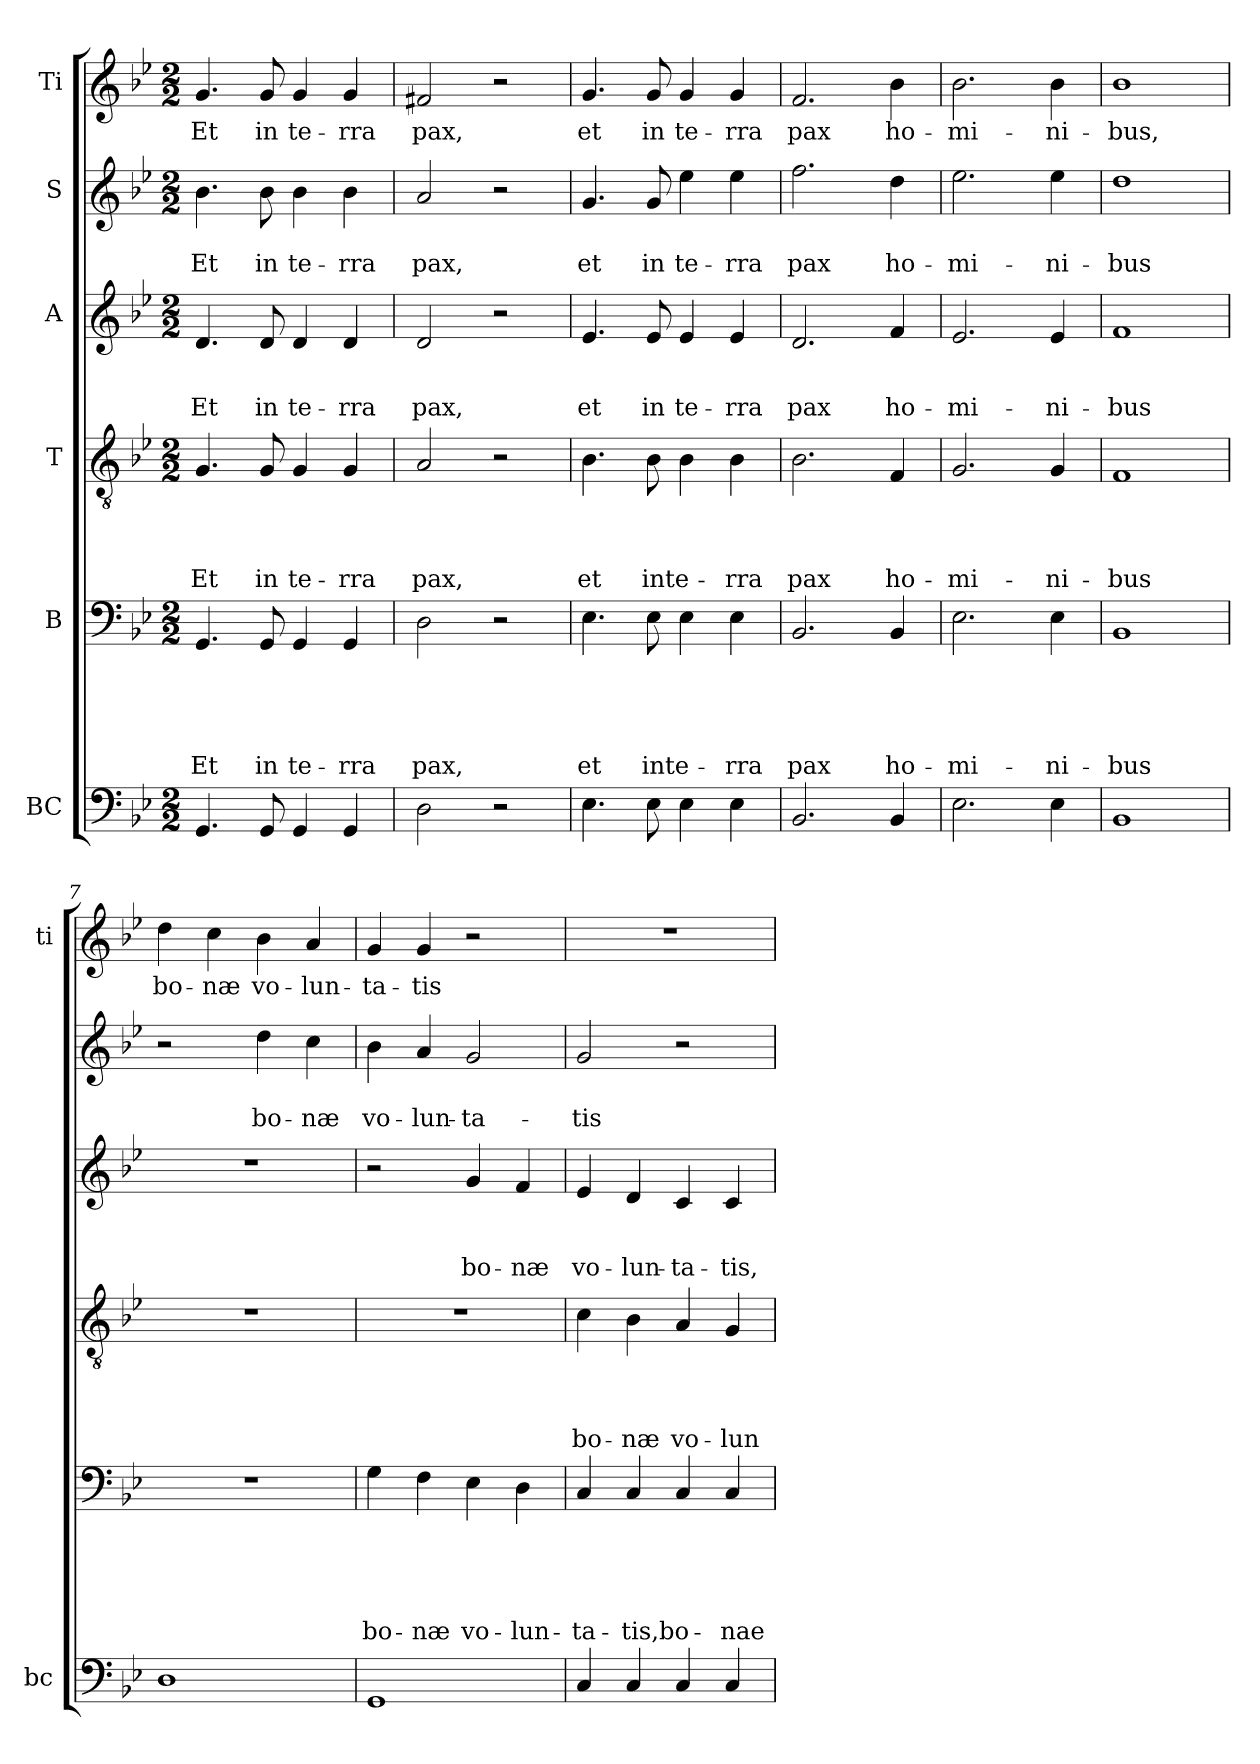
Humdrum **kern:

**kern	**kern	**text	**text	**text	**text	**text	**kern	**text	**text	**text	**text	**kern	**text	**text	**text	**kern	**text	**text	**kern	**text
*part6	*part5	*part5	*part5	*part5	*part5	*part5	*part4	*part4	*part4	*part4	*part4	*part3	*part3	*part3	*part3	*part2	*part2	*part2	*part1	*part1
*staff6	*staff5	*staff5	*staff5	*staff5	*staff5	*staff5	*staff4	*staff4	*staff4	*staff4	*staff4	*staff3	*staff3	*staff3	*staff3	*staff2	*staff2	*staff2	*staff1	*staff1
*I"BC	*I"B	*	*	*	*	*	*I"T	*	*	*	*	*I"A	*	*	*	*I"S	*	*	*I"Ti	*
*I'bc	*	*	*	*	*	*	*	*	*	*	*	*	*	*	*	*	*	*	*I'ti	*
*clefF4	*clefF4	*	*	*	*	*	*clefGv2	*	*	*	*	*clefG2	*	*	*	*clefG2	*	*	*clefG2	*
*k[b-e-]	*k[b-e-]	*	*	*	*	*	*k[b-e-]	*	*	*	*	*k[b-e-]	*	*	*	*k[b-e-]	*	*	*k[b-e-]	*
*B-:	*B-:	*	*	*	*	*	*B-:	*	*	*	*	*B-:	*	*	*	*B-:	*	*	*B-:	*
*M2/2	*M2/2	*	*	*	*	*	*M2/2	*	*	*	*	*M2/2	*	*	*	*M2/2	*	*	*M2/2	*
=1	=1	=1	=1	=1	=1	=1	=1	=1	=1	=1	=1	=1	=1	=1	=1	=1	=1	=1	=1	=1
!	!	!	!	!	!	!LO:LY:b	!	!	!	!	!LO:LY:b	!	!	!	!LO:LY:b	!	!	!LO:LY:b	!	!LO:LY:b
4.GG/	4.GG/	.	.	.	.	Et	4.G/	.	.	.	Et	4.d/	.	.	Et	4.b-\	.	Et	4.g/	Et
!	!	!	!	!	!	!LO:LY:b	!	!	!	!	!LO:LY:b	!	!	!	!LO:LY:b	!	!	!LO:LY:b	!	!LO:LY:b
8GG/	8GG/	.	.	.	.	in	8G/	.	.	.	in	8d/	.	.	in	8b-\	.	in	8g/	in
!	!	!	!	!	!	!LO:LY:b	!	!	!	!	!LO:LY:b	!	!	!	!LO:LY:b	!	!	!LO:LY:b	!	!LO:LY:b
4GG/	4GG/	.	.	.	.	te-	4G/	.	.	.	te-	4d/	.	.	te-	4b-\	.	te-	4g/	te-
!	!	!	!	!	!	!LO:LY:b	!	!	!	!	!LO:LY:b	!	!	!	!LO:LY:b	!	!	!LO:LY:b	!	!LO:LY:b
4GG/	4GG/	.	.	.	.	-rra	4G/	.	.	.	-rra	4d/	.	.	-rra	4b-\	.	-rra	4g/	-rra
=2	=2	=2	=2	=2	=2	=2	=2	=2	=2	=2	=2	=2	=2	=2	=2	=2	=2	=2	=2	=2
!	!	!	!	!	!	!LO:LY:b	!	!	!	!	!LO:LY:b	!	!	!	!LO:LY:b	!	!	!LO:LY:b	!	!LO:LY:b
2D\	2D\	.	.	.	.	pax,	2A/	.	.	.	pax,	2d/	.	.	pax,	2a/	.	pax,	2f#X/	pax,
2r	2r	.	.	.	.	.	2r	.	.	.	.	2r	.	.	.	2r	.	.	2r	.
=3	=3	=3	=3	=3	=3	=3	=3	=3	=3	=3	=3	=3	=3	=3	=3	=3	=3	=3	=3	=3
!	!	!	!	!	!	!LO:LY:b	!	!	!	!	!LO:LY:b	!	!	!	!LO:LY:b	!	!	!LO:LY:b	!	!LO:LY:b
4.E-\	4.E-\	.	.	.	.	et	4.B-\	.	.	.	et	4.e-/	.	.	et	4.g/	.	et	4.g/	et
!	!	!	!	!	!	!LO:LY:b	!	!	!	!	!LO:LY:b	!	!	!	!LO:LY:b	!	!	!LO:LY:b	!	!LO:LY:b
8E-\	8E-\	.	.	.	.	inte-	8B-\	.	.	.	inte-	8e-/	.	.	in	8g/	.	in	8g/	in
!	!	!	!	!	!	!	!	!	!	!	!	!	!	!	!LO:LY:b	!	!	!LO:LY:b	!	!LO:LY:b
4E-\	4E-\	.	.	.	.	.	4B-\	.	.	.	.	4e-/	.	.	te-	4ee-\	.	te-	4g/	te-
!	!	!	!	!	!	!LO:LY:b	!	!	!	!	!LO:LY:b	!	!	!	!LO:LY:b	!	!	!LO:LY:b	!	!LO:LY:b
4E-\	4E-\	.	.	.	.	-rra	4B-\	.	.	.	-rra	4e-/	.	.	-rra	4ee-\	.	-rra	4g/	-rra
=4	=4	=4	=4	=4	=4	=4	=4	=4	=4	=4	=4	=4	=4	=4	=4	=4	=4	=4	=4	=4
!	!	!	!	!	!	!LO:LY:b	!	!	!	!	!LO:LY:b	!	!	!	!LO:LY:b	!	!	!LO:LY:b	!	!LO:LY:b
2.BB-/	2.BB-/	.	.	.	.	pax	2.B-\	.	.	.	pax	2.d/	.	.	pax	2.ff\	.	pax	2.f/	pax
!	!	!	!	!	!	!LO:LY:b	!	!	!	!	!LO:LY:b	!	!	!	!LO:LY:b	!	!	!LO:LY:b	!	!LO:LY:b
4BB-/	4BB-/	.	.	.	.	ho-	4F/	.	.	.	ho-	4f/	.	.	ho-	4dd\	.	ho-	4b-\	ho-
=5	=5	=5	=5	=5	=5	=5	=5	=5	=5	=5	=5	=5	=5	=5	=5	=5	=5	=5	=5	=5
!	!	!	!	!	!	!LO:LY:b	!	!	!	!	!LO:LY:b	!	!	!	!LO:LY:b	!	!	!LO:LY:b	!	!LO:LY:b
2.E-\	2.E-\	.	.	.	.	-mi-	2.G/	.	.	.	-mi-	2.e-/	.	.	-mi-	2.ee-\	.	-mi-	2.b-\	-mi-
!	!	!	!	!	!	!LO:LY:b	!	!	!	!	!LO:LY:b	!	!	!	!LO:LY:b	!	!	!LO:LY:b	!	!LO:LY:b
4E-\	4E-\	.	.	.	.	-ni-	4G/	.	.	.	-ni-	4e-/	.	.	-ni-	4ee-\	.	-ni-	4b-\	-ni-
=6	=6	=6	=6	=6	=6	=6	=6	=6	=6	=6	=6	=6	=6	=6	=6	=6	=6	=6	=6	=6
!	!	!	!	!	!	!LO:LY:b	!	!	!	!	!LO:LY:b	!	!	!	!LO:LY:b	!	!	!LO:LY:b	!	!LO:LY:b
1BB-	1BB-	.	.	.	.	-bus	1F	.	.	.	-bus	1f	.	.	-bus	1dd	.	-bus	1b-	-bus,
=7	=7	=7	=7	=7	=7	=7	=7	=7	=7	=7	=7	=7	=7	=7	=7	=7	=7	=7	=7	=7
!	!	!	!	!	!	!	!	!	!	!	!	!	!	!	!	!	!	!	!	!LO:LY:b
1D	1r	.	.	.	.	.	1r	.	.	.	.	1r	.	.	.	2r	.	.	4dd\	bo-
!	!	!	!	!	!	!	!	!	!	!	!	!	!	!	!	!	!	!	!	!LO:LY:b
.	.	.	.	.	.	.	.	.	.	.	.	.	.	.	.	.	.	.	4cc\	-næ
!	!	!	!	!	!	!	!	!	!	!	!	!	!	!	!	!	!	!LO:LY:b	!	!LO:LY:b
.	.	.	.	.	.	.	.	.	.	.	.	.	.	.	.	4dd\	.	bo-	4b-\	vo-
!	!	!	!	!	!	!	!	!	!	!	!	!	!	!	!	!	!	!LO:LY:b	!	!LO:LY:b
.	.	.	.	.	.	.	.	.	.	.	.	.	.	.	.	4cc\	.	-næ	4a/	-lun-
=8	=8	=8	=8	=8	=8	=8	=8	=8	=8	=8	=8	=8	=8	=8	=8	=8	=8	=8	=8	=8
!	!	!	!	!	!	!LO:LY:b	!	!	!	!	!	!	!	!	!	!	!	!LO:LY:b	!	!LO:LY:b
1GG	4G\	.	.	.	.	bo-	1r	.	.	.	.	2r	.	.	.	4b-\	.	vo-	4g/	-ta-
!	!	!	!	!	!	!LO:LY:b	!	!	!	!	!	!	!	!	!	!	!	!LO:LY:b	!	!LO:LY:b
.	4F\	.	.	.	.	-næ	.	.	.	.	.	.	.	.	.	4a/	.	-lun-	4g/	-tis
!	!	!	!	!	!	!LO:LY:b	!	!	!	!	!	!	!	!	!LO:LY:b	!	!	!LO:LY:b	!	!
.	4E-\	.	.	.	.	vo-	.	.	.	.	.	4g/	.	.	bo-	2g/	.	-ta-	2r	.
!	!	!	!	!	!	!LO:LY:b	!	!	!	!	!	!	!	!	!LO:LY:b	!	!	!	!	!
.	4D\	.	.	.	.	-lun-	.	.	.	.	.	4f/	.	.	-næ	.	.	.	.	.
=9	=9	=9	=9	=9	=9	=9	=9	=9	=9	=9	=9	=9	=9	=9	=9	=9	=9	=9	=9	=9
!	!	!	!	!	!	!LO:LY:b	!	!	!	!	!LO:LY:b	!	!	!	!LO:LY:b	!	!	!LO:LY:b	!	!
4C/	4C/	.	.	.	.	-ta-	4c\	.	.	.	bo-	4e-/	.	.	vo-	2g/	.	-tis	1r	.
!	!	!	!	!	!	!LO:LY:b	!	!	!	!	!LO:LY:b	!	!	!	!LO:LY:b	!	!	!	!	!
4C/	4C/	.	.	.	.	-tis,bo-	4B-\	.	.	.	-næ	4d/	.	.	-lun-	.	.	.	.	.
!	!	!	!	!	!	!	!	!	!	!	!LO:LY:b	!	!	!	!LO:LY:b	!	!	!	!	!
4C/	4C/	.	.	.	.	.	4A/	.	.	.	vo-	4c/	.	.	-ta-	2r	.	.	.	.
!	!	!	!	!	!	!LO:LY:b	!	!	!	!	!LO:LY:b	!	!	!	!LO:LY:b	!	!	!	!	!
4C/	4C/	.	.	.	.	-nae	4G/	.	.	.	-lun-	4c/	.	.	-tis,	.	.	.	.	.
=	=	=	=	=	=	=	=	=	=	=	=	=	=	=	=	=	=	=	=	=
*-	*-	*-	*-	*-	*-	*-	*-	*-	*-	*-	*-	*-	*-	*-	*-	*-	*-	*-	*-	*-
